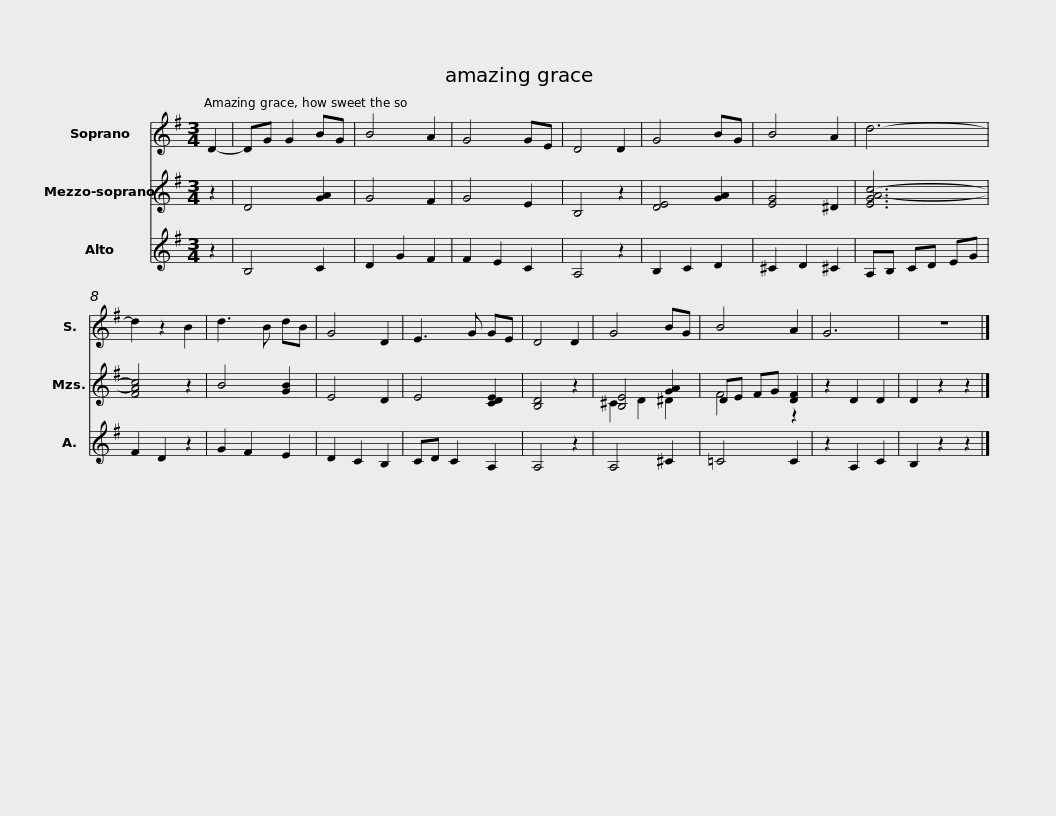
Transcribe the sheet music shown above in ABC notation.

X:1
%%score 1 ( 2 3 ) 4
L:1/8
M:3/4
I:linebreak $
K:G
V:1 treble
V:2 treble
V:3 treble
V:4 treble
V:1
 D2- | DG G2 BG | B4 A2 | G4 GE | D4 D2 | %5
 G4 BG | B4 A2 | d6- | d2 z2 B2 |$ d3 B dB | %10
 G4 D2 | E3 G GE | D4 D2 | G4 BG | B4 A2 | %15
 G6 | z6 |] %17
V:2
 z2 | D4 [GA]2 | G4 F2 | G4 E2 | B,4 z2 | %5
 [DE]4 [GA]2 | [EG]4 ^D2 | [EGA-c-]6 | [FAc]4 z2 |$ B4 [GB]2 | %10
 E4 D2 | E4 [CDE]2 | [B,D]4 z2 | [B,E]4 [GA]2 | DE FG [DF]2 | %15
 z2 D2 D2 | D2 z2 z2 |] %17
V:3
 x2 | x6 | x6 | x6 | x6 | %5
 x6 | x6 | x6 | x6 |$ x6 | %10
 x6 | x6 | x6 | ^C2 D2 ^D2 | F4 z2 | %15
 x6 | x6 |] %17
V:4
 z2 | B,4 C2 | D2 G2 F2 | F2 E2 C2 | A,4 z2 | %5
 B,2 C2 D2 | ^C2 D2 ^C2 | A,B, CD EG | F2 D2 z2 |$ G2 F2 E2 | %10
 D2 C2 B,2 | CD C2 A,2 | A,4 z2 | A,4 ^C2 | =C4 C2 | %15
 z2 A,2 C2 | B,2 z2 z2 |] %17
